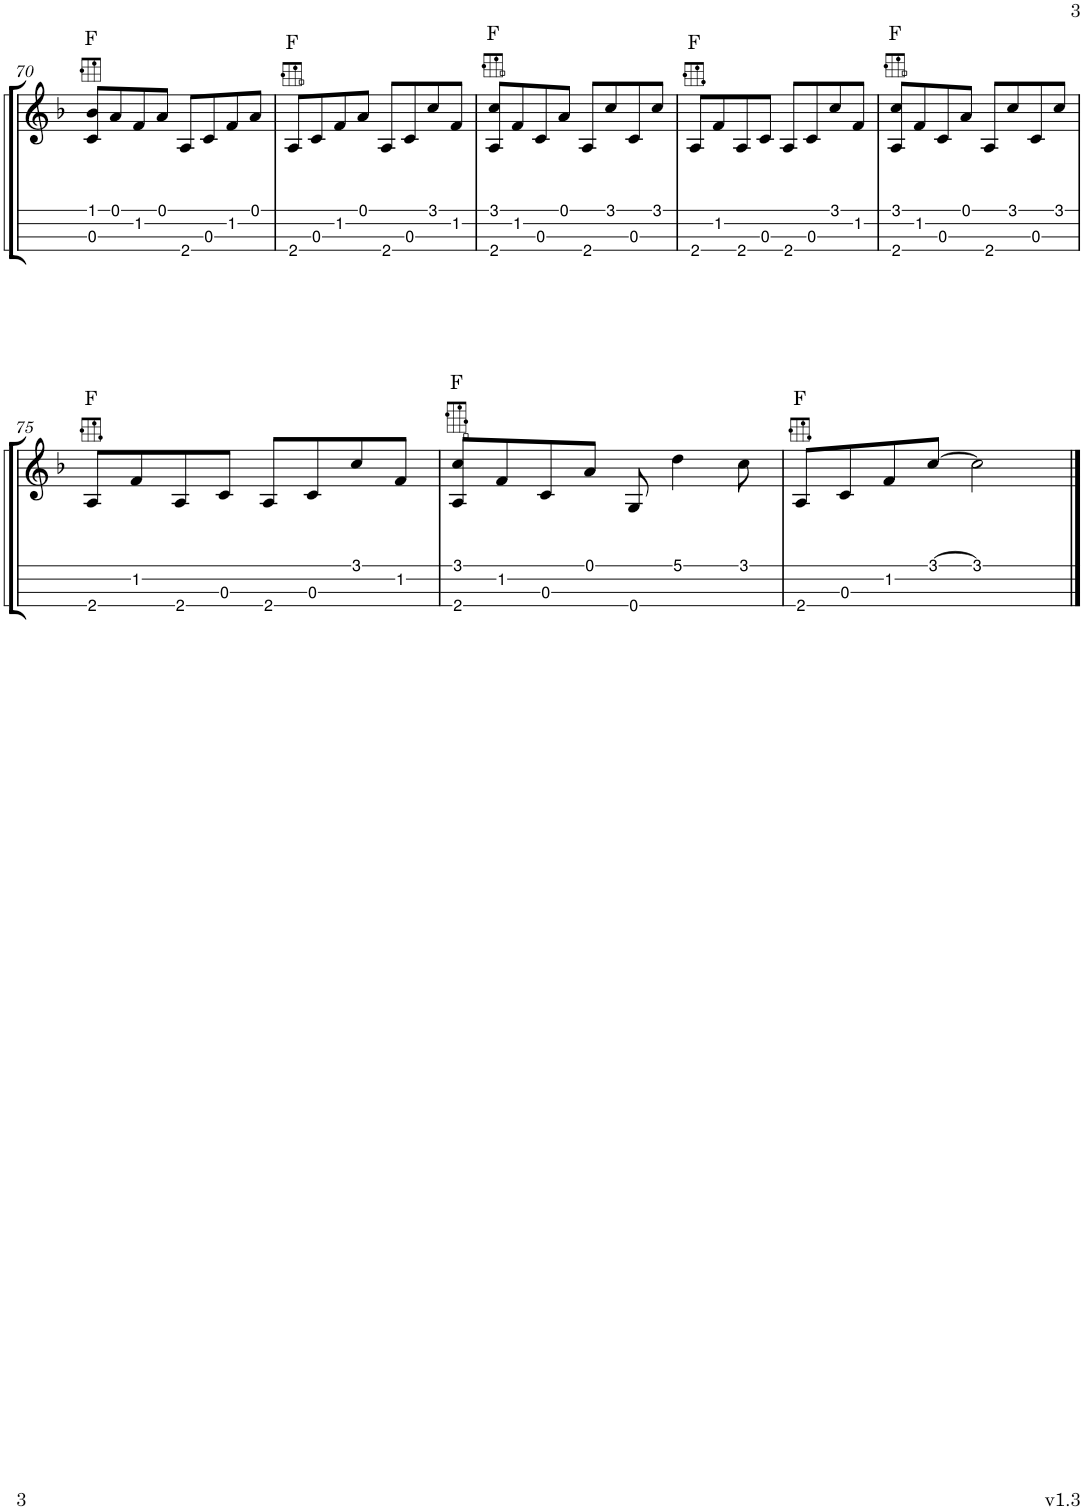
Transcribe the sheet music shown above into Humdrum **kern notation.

**kern	**kern	**harte
*part1	*part1	*part1
*staff2	*staff1	*
*I"Ukulele (Low G)	*	*
*I'Uk.	*	*
!!LO:PB:g=z
*	*clefG2	*
*k[b-]	*k[b-]	*
*M4/4	*M4/4	*
=70	=70	=70
8c\ 8b-\L	8c/ 8b-/L	F:maj
8aJ	8a/	.
8fL	8f/	.
8aJ	8a/J	.
8AL	8A/L	.
8cJ	8c/	.
8fL	8f/	.
8aJ	8a/J	.
=71	=71	=71
8AL	8A/L	F:maj
8cJ	8c/	.
8fL	8f/	.
8aJ	8a/J	.
8AL	8A/L	.
8cJ	8c/	.
8ccL	8cc/	.
8fJ	8f/J	.
=72	=72	=72
8A\ 8cc\L	8A/ 8cc/L	F:maj
8fJ	8f/	.
8cL	8c/	.
8aJ	8a/J	.
8AL	8A/L	.
8ccJ	8cc/	.
8cL	8c/	.
8ccJ	8cc/J	.
=73	=73	=73
8AL	8A/L	F:maj
8fJ	8f/	.
8AL	8A/	.
8cJ	8c/J	.
8AL	8A/L	.
8cJ	8c/	.
8ccL	8cc/	.
8fJ	8f/J	.
=74	=74	=74
8A\ 8cc\L	8A/ 8cc/L	F:maj
8fJ	8f/	.
8cL	8c/	.
8aJ	8a/J	.
8AL	8A/L	.
8ccJ	8cc/	.
8cL	8c/	.
8ccJ	8cc/J	.
!!LO:LB:g=z
=75	=75	=75
8AL	8A/L	F:maj
8fJ	8f/	.
8AL	8A/	.
8cJ	8c/J	.
8AL	8A/L	.
8cJ	8c/	.
8ccL	8cc/	.
8fJ	8f/J	.
=76	=76	=76
8A\ 8cc\L	8A/ 8cc/L	F:maj
8fJ	8f/	.
8cL	8c/	.
8aJ	8a/J	.
8G	8G/	.
4dd	4dd\	.
8cc	8cc\	.
=77	=77	=77
8AL	8A/L	F:maj
8cJ	8c/	.
8fL	8f/	.
[8ccJ	[8cc/J	.
2cc]	2cc\]	.
==	==	==
*-	*-	*-
